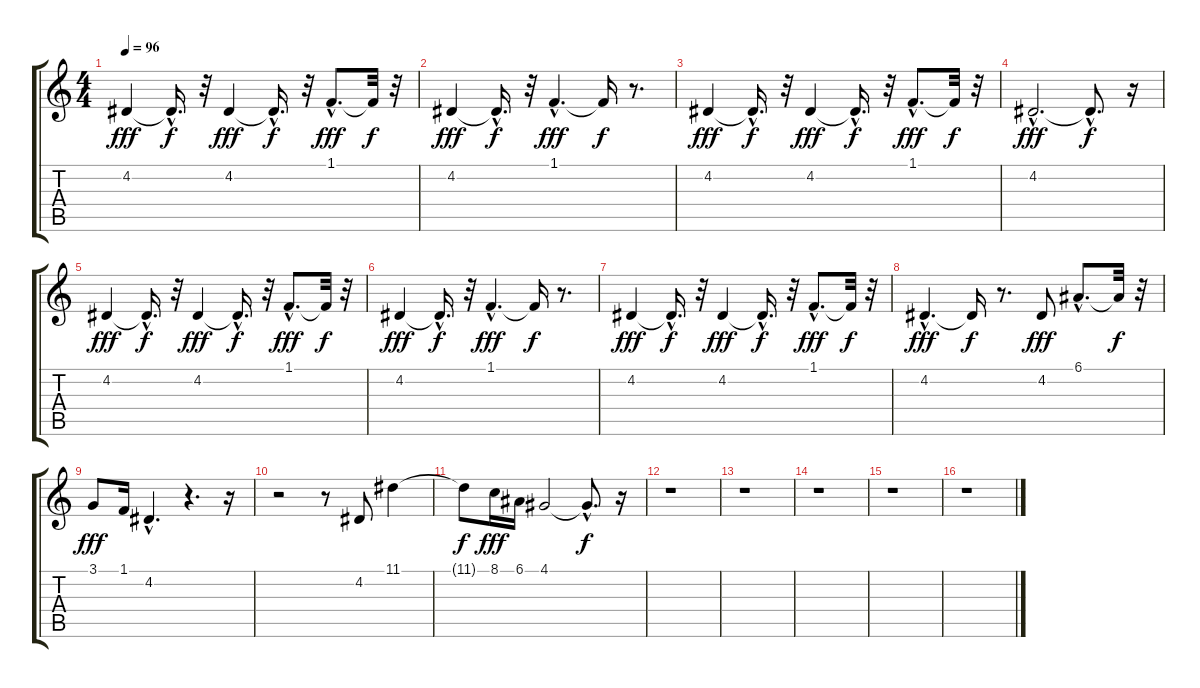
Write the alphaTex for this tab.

\track "" {instrument honkytonkpiano}
\staff {score tabs}
\tuning (E4 B3 G3 D3 A2 E2) {hide}
\ts (4 4)
\tempo 96
\clef g2
\ks c
4.2.4{dy fff} 4.2{hac t}.16{d dy f} r.32 4.2.4{dy fff} 4.2{hac t}.16{d dy f} r.32 1.1{hac}.8{d dy fff} 1.1{t}.32{dy f} r.32 |
4.2.4{dy fff} 4.2{hac t}.16{d dy f} r.32 1.1{hac}.4{d dy fff} 1.1{t}.16{dy f} r.8{d} |
4.2.4{dy fff} 4.2{hac t}.16{d dy f} r.32 4.2.4{dy fff} 4.2{hac t}.16{d dy f} r.32 1.1{hac}.8{d dy fff} 1.1{t}.32{dy f} r.32 |
4.2{hac}.2{d dy fff} 4.2{hac t}.8{d dy f} r.16 |
4.2.4{dy fff} 4.2{hac t}.16{d dy f} r.32 4.2.4{dy fff} 4.2{hac t}.16{d dy f} r.32 1.1{hac}.8{d dy fff} 1.1{t}.32{dy f} r.32 |
4.2.4{dy fff} 4.2{hac t}.16{d dy f} r.32 1.1{hac}.4{d dy fff} 1.1{t}.16{dy f} r.8{d} |
4.2.4{dy fff} 4.2{hac t}.16{d dy f} r.32 4.2.4{dy fff} 4.2{hac t}.16{d dy f} r.32 1.1{hac}.8{d dy fff} 1.1{t}.32{dy f} r.32 |
4.2{hac}.4{d dy fff} 4.2{t}.16{dy f} r.8{d} 4.2.8{dy fff} 6.1{hac}.8{d} 6.1{t}.32{dy f} r.32 |
3.1.8{dy fff} 1.1.16 4.2{hac}.4{d} r.4{d} r.16 |
r.2 r.8 4.2.8 11.1.4 |
11.1{t}.8{dy f} 8.1.16{dy fff} 6.1.16 4.1.2 4.1{hac t}.8{d dy f} r.16 |
r.1 |
r.1 |
r.1 |
r.1 |
r.1
